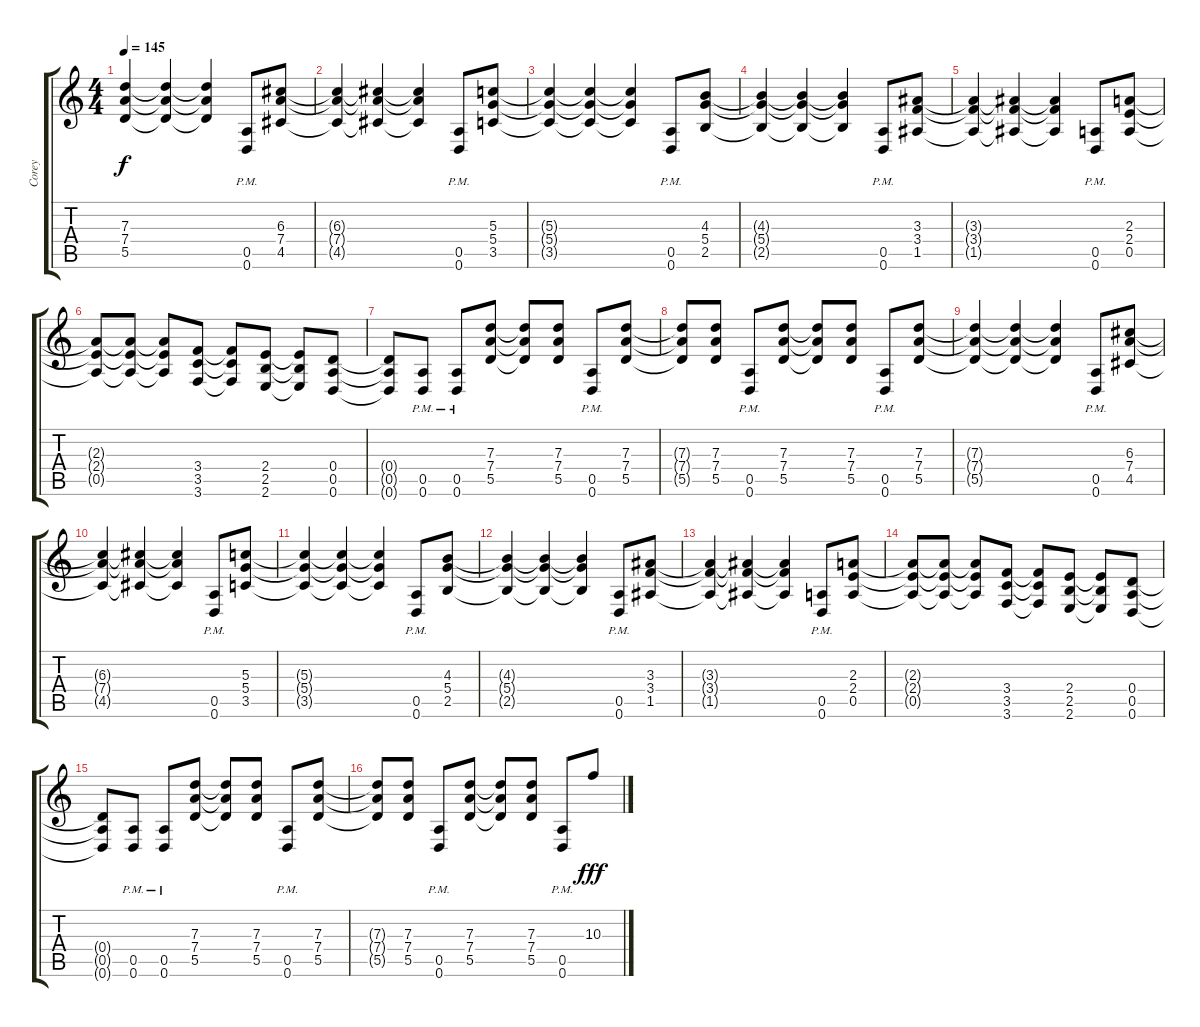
\track ("Corey" "Corey") {instrument distortionguitar}
\staff {score tabs}
\tuning (E4 B3 G3 D3 A2 D2) {hide}
\ts (4 4)
\tempo 145
\clef g2
\ks c
(7.3{t} 7.4{t} 5.5{t}).4{dy f} (7.3{t} 7.4{t} 5.5{t}).4 (7.3{t} 7.4{t} 5.5{t}).4 (0.5{pm} 0.6{pm}).8 (6.3 7.4 4.5).8 |
(6.3{t} 7.4{t} 4.5{t}).4 (6.3{t} 7.4{t} 4.5{t}).4 (6.3{t} 7.4{t} 4.5{t}).4 (0.5{pm} 0.6{pm}).8 (5.3 5.4 3.5).8 |
(5.3{t} 5.4{t} 3.5{t}).4 (5.3{t} 5.4{t} 3.5{t}).4 (5.3{t} 5.4{t} 3.5{t}).4 (0.5{pm} 0.6{pm}).8 (4.3 5.4 2.5).8 |
(4.3{t} 5.4{t} 2.5{t}).4 (4.3{t} 5.4{t} 2.5{t}).4 (4.3{t} 5.4{t} 2.5{t}).4 (0.5{pm} 0.6{pm}).8 (3.3 3.4 1.5).8 |
(3.3{t} 3.4{t} 1.5{t}).4 (3.3{t} 3.4{t} 1.5{t}).4 (3.3{t} 3.4{t} 1.5{t}).4 (0.5{pm} 0.6{pm}).8 (2.3 2.4 0.5).8 |
(2.3{t} 2.4{t} 0.5{t}).8 (2.3{t} 2.4{t} 0.5{t}).8 (2.3{t} 2.4{t} 0.5{t}).8 (3.4 3.5 3.6).8 (3.4{t} 3.5{t} 3.6{t}).8 (2.4 2.5 2.6).8 (2.4{t} 2.5{t} 2.6{t}).8 (0.4 0.5 0.6).8 |
(0.4{t} 0.5{t} 0.6{t}).8 (0.5{pm} 0.6{pm}).8 (0.5{pm} 0.6{pm}).8 (7.3 7.4 5.5).8 (7.3{t} 7.4{t} 5.5{t}).8 (7.3 7.4 5.5).8 (0.5{pm} 0.6{pm}).8 (7.3 7.4 5.5).8 |
(7.3{t} 7.4{t} 5.5{t}).8 (7.3 7.4 5.5).8 (0.5{pm} 0.6{pm}).8 (7.3 7.4 5.5).8 (7.3{t} 7.4{t} 5.5{t}).8 (7.3 7.4 5.5).8 (0.5{pm} 0.6{pm}).8 (7.3 7.4 5.5).8 |
(7.3{t} 7.4{t} 5.5{t}).4 (7.3{t} 7.4{t} 5.5{t}).4 (7.3{t} 7.4{t} 5.5{t}).4 (0.5{pm} 0.6{pm}).8 (6.3 7.4 4.5).8 |
(6.3{t} 7.4{t} 4.5{t}).4 (6.3{t} 7.4{t} 4.5{t}).4 (6.3{t} 7.4{t} 4.5{t}).4 (0.5{pm} 0.6{pm}).8 (5.3 5.4 3.5).8 |
(5.3{t} 5.4{t} 3.5{t}).4 (5.3{t} 5.4{t} 3.5{t}).4 (5.3{t} 5.4{t} 3.5{t}).4 (0.5{pm} 0.6{pm}).8 (4.3 5.4 2.5).8 |
(4.3{t} 5.4{t} 2.5{t}).4 (4.3{t} 5.4{t} 2.5{t}).4 (4.3{t} 5.4{t} 2.5{t}).4 (0.5{pm} 0.6{pm}).8 (3.3 3.4 1.5).8 |
(3.3{t} 3.4{t} 1.5{t}).4 (3.3{t} 3.4{t} 1.5{t}).4 (3.3{t} 3.4{t} 1.5{t}).4 (0.5{pm} 0.6{pm}).8 (2.3 2.4 0.5).8 |
(2.3{t} 2.4{t} 0.5{t}).8 (2.3{t} 2.4{t} 0.5{t}).8 (2.3{t} 2.4{t} 0.5{t}).8 (3.4 3.5 3.6).8 (3.4{t} 3.5{t} 3.6{t}).8 (2.4 2.5 2.6).8 (2.4{t} 2.5{t} 2.6{t}).8 (0.4 0.5 0.6).8 |
(0.4{t} 0.5{t} 0.6{t}).8 (0.5{pm} 0.6{pm}).8 (0.5{pm} 0.6{pm}).8 (7.3 7.4 5.5).8 (7.3{t} 7.4{t} 5.5{t}).8 (7.3 7.4 5.5).8 (0.5{pm} 0.6{pm}).8 (7.3 7.4 5.5).8 |
(7.3{t} 7.4{t} 5.5{t}).8 (7.3 7.4 5.5).8 (0.5{pm} 0.6{pm}).8 (7.3 7.4 5.5).8 (7.3{t} 7.4{t} 5.5{t}).8 (7.3 7.4 5.5).8 (0.5{pm} 0.6{pm}).8 10.3.8{dy fff}
